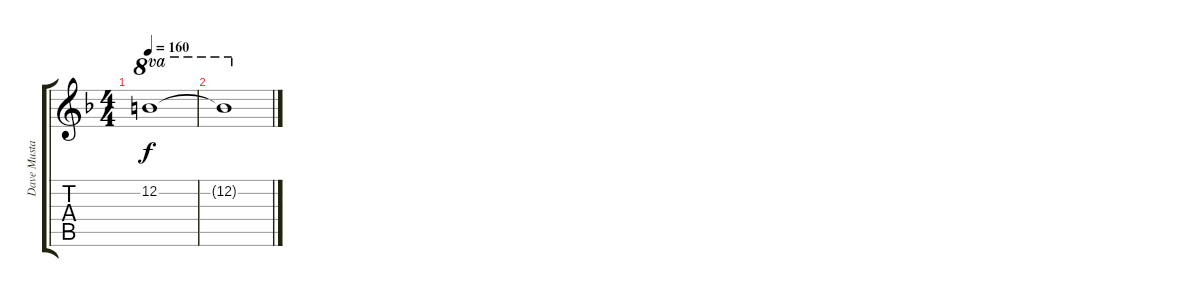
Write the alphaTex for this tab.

\track ("Dave Mustaine - Lead 1" "Dave Musta") {instrument distortionguitar}
\staff {score tabs}
\tuning (E4 B3 G3 D3 A2 E2) {hide}
\ts (4 4)
\tempo 160
\clef g2
\ks f
12.2{t}.1{ot 8va dy f} |
12.2{t}.1{ot 8va}
